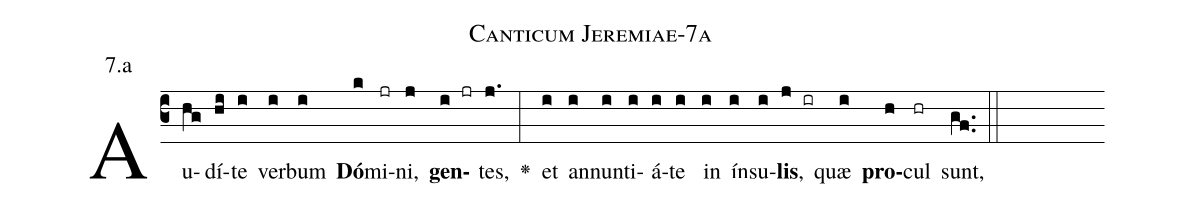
name: Canticum Jeremiae-7a;
annotation: 7.a;
%%
(c3)Au(hg)dí(hi)te(i) ver(i)bum(i) <b>Dó</b>(k)mi(jr)ni,(j) <b>gen</b>(i jr)tes,(j.) <v>\greheightstar</v>(:) et(i) an(i)nun(i)ti(i)á(i)te(i) in(i) ín(i)su(i)<b>lis</b>,(j ir) quæ(i) <b>pro</b>(h)cul(hr) sunt,(gf..) (::)


%E(i) u(i) o(j) u(i) a(h) e.(gf..) (::)
